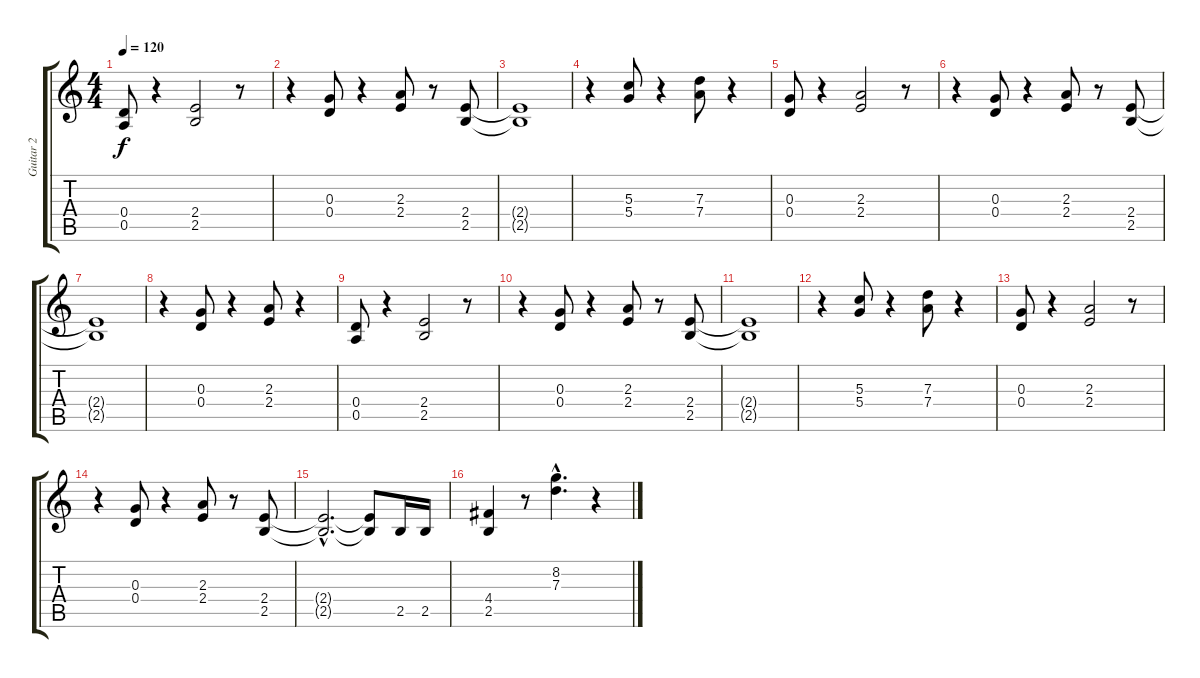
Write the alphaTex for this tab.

\track ("Guitar 2" "Guitar 2") {instrument overdrivenguitar}
\staff {score tabs}
\tuning (E4 B3 G3 D3 A2 E2) {hide}
\ts (4 4)
\tempo 120
\clef g2
\ks c
(0.4 0.5).8{dy f} r.4 (2.4 2.5).2 r.8 |
r.4 (0.3 0.4).8 r.4 (2.3 2.4).8 r.8 (2.4 2.5).8 |
(2.4{t} 2.5{t}).1 |
r.4 (5.3 5.4).8 r.4 (7.3 7.4).8 r.4 |
(0.3 0.4).8 r.4 (2.3 2.4).2 r.8 |
r.4 (0.3 0.4).8 r.4 (2.3 2.4).8 r.8 (2.4 2.5).8 |
(2.4{t} 2.5{t}).1 |
r.4 (0.3 0.4).8 r.4 (2.3 2.4).8 r.4 |
(0.4 0.5).8 r.4 (2.4 2.5).2 r.8 |
r.4 (0.3 0.4).8 r.4 (2.3 2.4).8 r.8 (2.4 2.5).8 |
(2.4{t} 2.5{t}).1 |
r.4 (5.3 5.4).8 r.4 (7.3 7.4).8 r.4 |
(0.3 0.4).8 r.4 (2.3 2.4).2 r.8 |
r.4 (0.3 0.4).8 r.4 (2.3 2.4).8 r.8 (2.4 2.5).8 |
(2.4{hac t} 2.5{hac t}).2{d} (2.4{t} 2.5{t}).8 2.5.16 2.5.16 |
(4.4 2.5).4 r.8 (8.2{hac} 7.3{hac}).4{d} r.4
